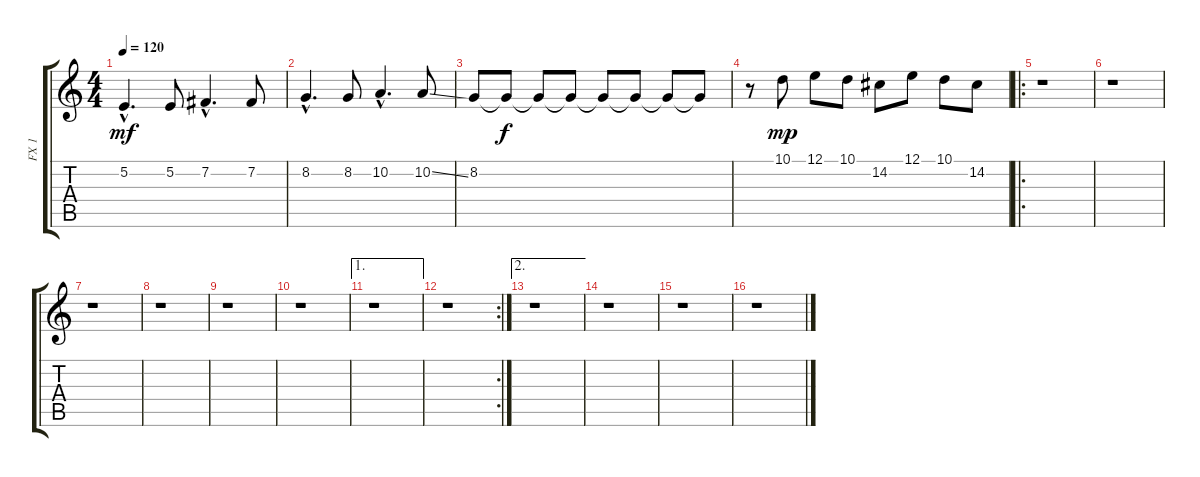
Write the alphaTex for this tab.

\track ("FX 1" "FX 1") {instrument fx4atmosphere}
\staff {score tabs}
\tuning (E4 B3 G3 D3 A2 E2) {hide}
\ts (4 4)
\tempo 120
\clef g2
\ks c
5.2{hac}.4{d dy mf volume 13 balance 13} 5.2.8 7.2{hac}.4{d} 7.2.8 |
8.2{hac}.4{d} 8.2.8 10.2{hac}.4{d} 10.2{ss}.8 |
8.2.8 8.2{t}.8{dy f} 8.2{t}.8 8.2{t}.8 8.2{t}.8 8.2{t}.8 8.2{t}.8 8.2{t}.8 |
r.8 10.1.8{dy mp} 12.1.8 10.1.8 14.2.8 12.1.8 10.1.8 14.2.8 |
\ro
r.1 |
r.1 |
r.1 |
r.1 |
r.1 |
r.1 |
\ae 1
r.1 |
\rc 2
r.1 |
\ae 2
r.1 |
r.1 |
r.1 |
r.1
